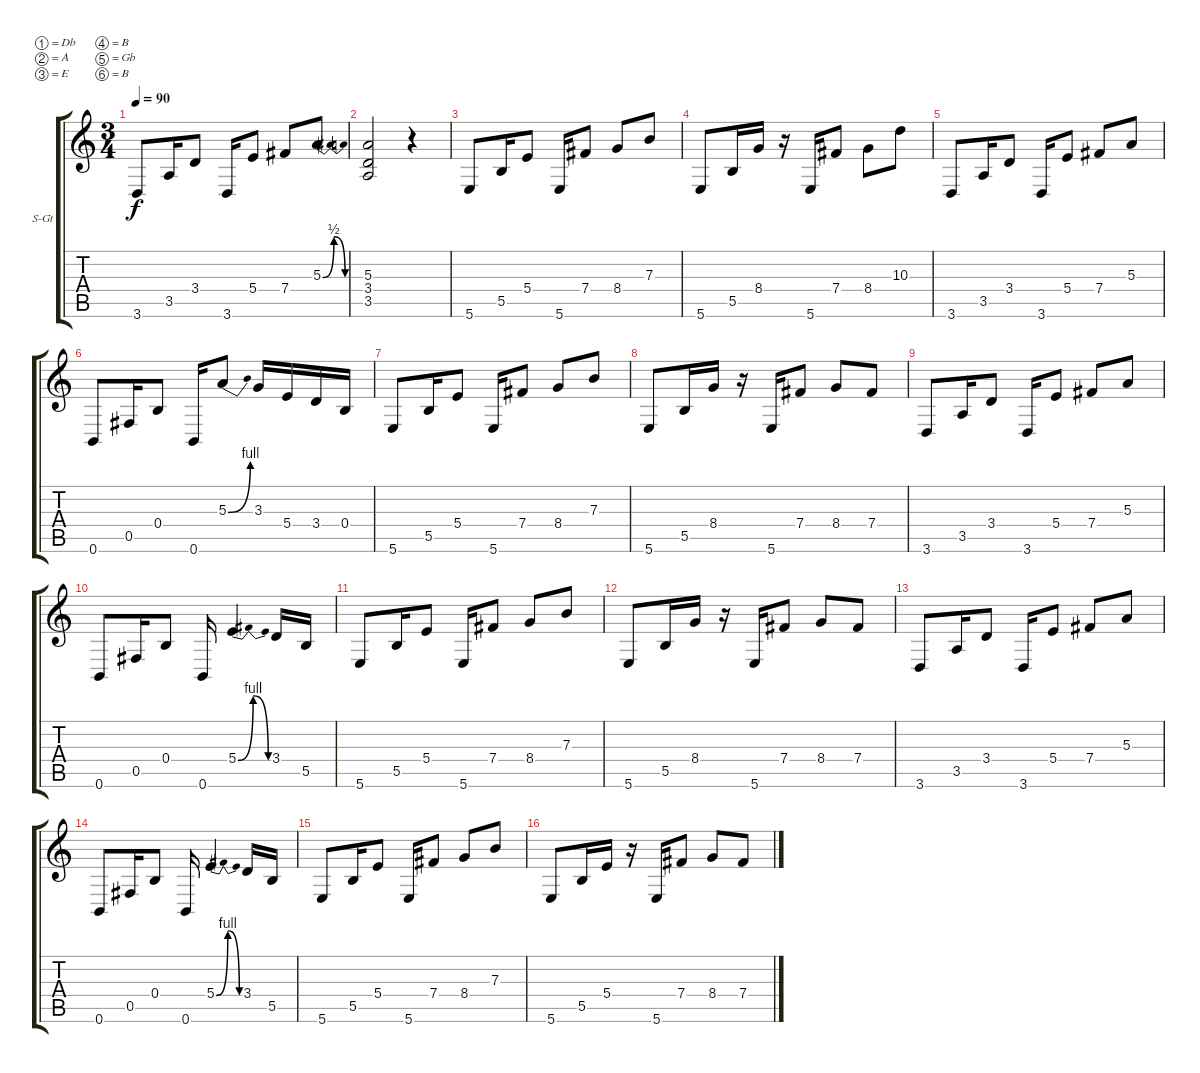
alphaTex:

\bracketExtendMode groupsimilarinstruments
\firstSystemTrackNameOrientation horizontal
\otherSystemsTrackNameOrientation horizontal
\track ("Ñåðæ" "S-Gt") {instrument acousticguitarsteel}
\staff {score tabs}
\tuning (Db4 A3 E3 B2 Gb2 B1)
\ts (3 4)
\tempo 90
\clef g2
\ks c
3.6.8{dy f} 3.5.16 3.4.8 3.6.16 5.4.8 7.4.8 5.3{be (bendrelease 0 0 30 2 30 2 60 0)}.8 |
(5.3 3.4 3.5).2 r.4 |
5.6.8 5.5.16 5.4.8 5.6.16 7.4.8 8.4.8 7.3.8 |
5.6.8 5.5.16 8.4.16 r.16 5.6.16 7.4.8 8.4.8 10.3.8 |
3.6.8 3.5.16 3.4.8 3.6.16 5.4.8 7.4.8 5.3.8 |
0.6.8 0.5.16 0.4.8 0.6.16 5.3{be (bend 0 0 60 4)}.8 3.3.16 5.4.16 3.4.16 0.4.16 |
5.6.8 5.5.16 5.4.8 5.6.16 7.4.8 8.4.8 7.3.8 |
5.6.8 5.5.16 8.4.16 r.16 5.6.16 7.4.8 8.4.8 7.4.8 |
3.6.8 3.5.16 3.4.8 3.6.16 5.4.8 7.4.8 5.3.8 |
0.6.8 0.5.16 0.4.8 0.6.16 5.4{be (bendrelease 0 0 30 4 30 4 60 0)}.4 3.4.16 5.5.16 |
5.6.8 5.5.16 5.4.8 5.6.16 7.4.8 8.4.8 7.3.8 |
5.6.8 5.5.16 8.4.16 r.16 5.6.16 7.4.8 8.4.8 7.4.8 |
3.6.8 3.5.16 3.4.8 3.6.16 5.4.8 7.4.8 5.3.8 |
0.6.8 0.5.16 0.4.8 0.6.16 5.4{be (bendrelease 0 0 30 4 30 4 60 0)}.4 3.4.16 5.5.16 |
5.6.8 5.5.16 5.4.8 5.6.16 7.4.8 8.4.8 7.3.8 |
5.6.8 5.5.16 5.4.16 r.16 5.6.16 7.4.8 8.4.8 7.4.8
